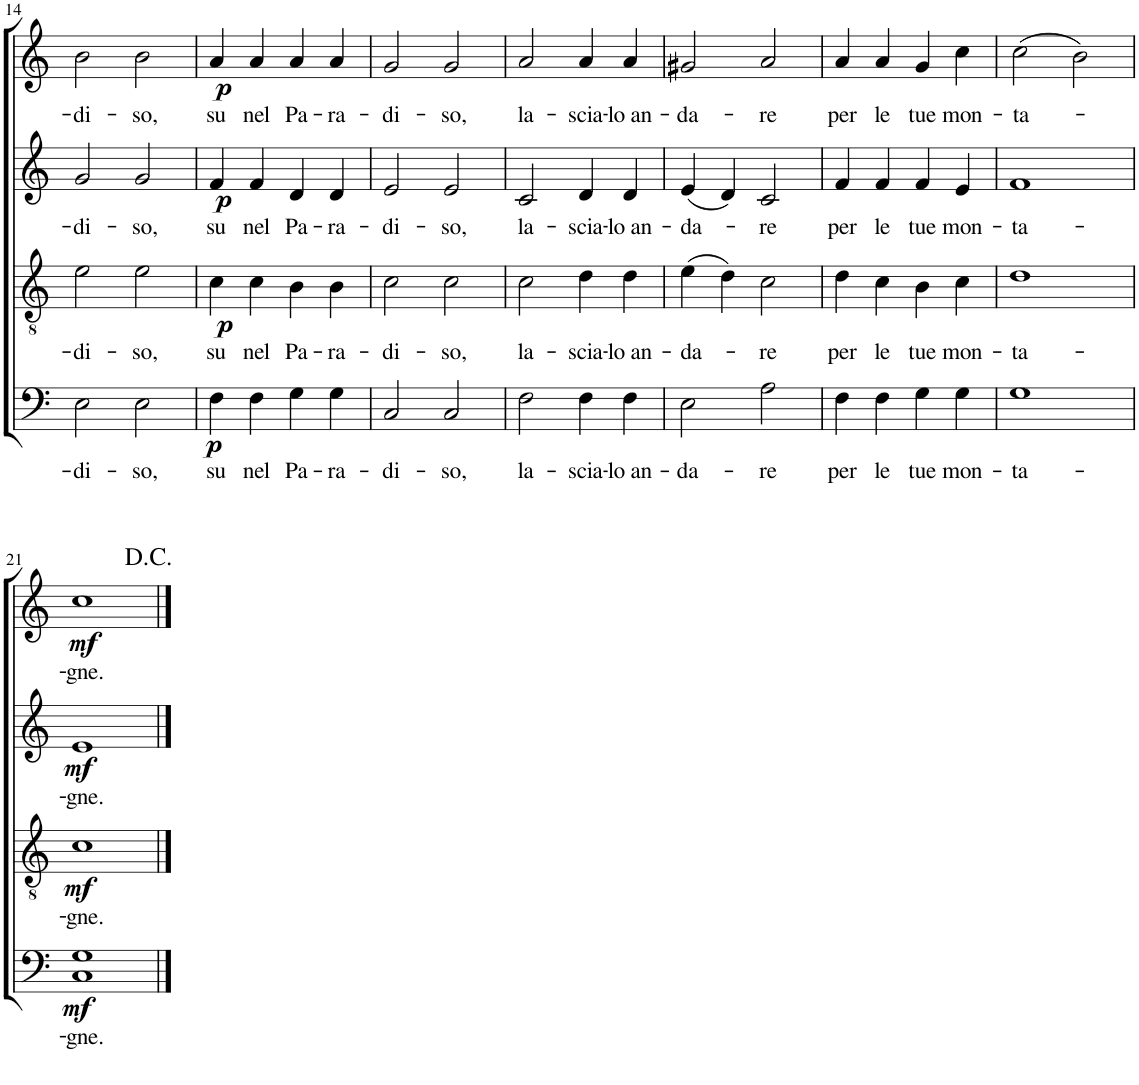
**kern	**text	**dynam	**kern	**text	**dynam	**kern	**text	**dynam	**kern	**text	**dynam
*part4	*part4	*part4	*part3	*part3	*part3	*part2	*part2	*part2	*part1	*part1	*part1
*staff4	*staff4	*staff4	*staff3	*staff3	*staff3	*staff2	*staff2	*staff2	*staff1	*staff1	*staff1
*I"Bassi	*	*	*I"Tenori	*	*	*I"Contralti	*	*	*I"Soprani	*	*
!!LO:PB:g=z
*clefF4	*	*	*clefGv2	*	*	*clefG2	*	*	*clefG2	*	*
*k[]	*	*	*k[]	*	*	*k[]	*	*	*k[]	*	*
*M4/4	*	*	*M4/4	*	*	*M4/4	*	*	*M4/4	*	*
*met(c)	*	*	*met(c)	*	*	*met(c)	*	*	*met(c)	*	*
=14	=14	=14	=14	=14	=14	=14	=14	=14	=14	=14	=14
!	!LO:LY:b	!	!	!LO:LY:b	!	!	!LO:LY:b	!	!	!LO:LY:b	!
2E\	-di-	.	2e\	-di-	.	2g/	-di-	.	2b\	-di-	.
!	!LO:LY:b	!	!	!LO:LY:b	!	!	!LO:LY:b	!	!	!LO:LY:b	!
2E\	-so,	.	2e\	-so,	.	2g/	-so,	.	2b\	-so,	.
=15	=15	=15	=15	=15	=15	=15	=15	=15	=15	=15	=15
!	!LO:LY:b	!LO:DY:b	!	!LO:LY:b	!LO:DY:b	!	!LO:LY:b	!LO:DY:b	!	!LO:LY:b	!LO:DY:b
4F\	su	p	4c\	su	p	4f/	su	p	4a/	su	p
!	!LO:LY:b	!	!	!LO:LY:b	!	!	!LO:LY:b	!	!	!LO:LY:b	!
4F\	nel	.	4c\	nel	.	4f/	nel	.	4a/	nel	.
!	!LO:LY:b	!	!	!LO:LY:b	!	!	!LO:LY:b	!	!	!LO:LY:b	!
4G\	Pa-	.	4B\	Pa-	.	4d/	Pa-	.	4a/	Pa-	.
!	!LO:LY:b	!	!	!LO:LY:b	!	!	!LO:LY:b	!	!	!LO:LY:b	!
4G\	-ra-	.	4B\	-ra-	.	4d/	-ra-	.	4a/	-ra-	.
=16	=16	=16	=16	=16	=16	=16	=16	=16	=16	=16	=16
!	!LO:LY:b	!	!	!LO:LY:b	!	!	!LO:LY:b	!	!	!LO:LY:b	!
2C/	-di-	.	2c\	-di-	.	2e/	-di-	.	2g/	-di-	.
!	!LO:LY:b	!	!	!LO:LY:b	!	!	!LO:LY:b	!	!	!LO:LY:b	!
2C/	-so,	.	2c\	-so,	.	2e/	-so,	.	2g/	-so,	.
=17	=17	=17	=17	=17	=17	=17	=17	=17	=17	=17	=17
!	!LO:LY:b	!	!	!LO:LY:b	!	!	!LO:LY:b	!	!	!LO:LY:b	!
2F\	la-	.	2c\	la-	.	2c/	la-	.	2a/	la-	.
!	!LO:LY:b	!	!	!LO:LY:b	!	!	!LO:LY:b	!	!	!LO:LY:b	!
4F\	-scia-	.	4d\	-scia-	.	4d/	-scia-	.	4a/	-scia-	.
!	!LO:LY:b	!	!	!LO:LY:b	!	!	!LO:LY:b	!	!	!LO:LY:b	!
4F\	-lo an-	.	4d\	-lo an-	.	4d/	-lo an-	.	4a/	-lo an-	.
=18	=18	=18	=18	=18	=18	=18	=18	=18	=18	=18	=18
!	!LO:LY:b	!	!	!LO:LY:b	!	!	!LO:LY:b	!	!	!LO:LY:b	!
2E\	-da-	.	(4e\	-da-	.	(4e/	-da-	.	2g#X/	-da-	.
.	.	.	4d\)	.	.	4d/)	.	.	.	.	.
!	!LO:LY:b	!	!	!LO:LY:b	!	!	!LO:LY:b	!	!	!LO:LY:b	!
2A\	-re	.	2c\	-re	.	2c/	-re	.	2a/	-re	.
=19	=19	=19	=19	=19	=19	=19	=19	=19	=19	=19	=19
!	!LO:LY:b	!	!	!LO:LY:b	!	!	!LO:LY:b	!	!	!LO:LY:b	!
4F\	per	.	4d\	per	.	4f/	per	.	4a/	per	.
!	!LO:LY:b	!	!	!LO:LY:b	!	!	!LO:LY:b	!	!	!LO:LY:b	!
4F\	le	.	4c\	le	.	4f/	le	.	4a/	le	.
!	!LO:LY:b	!	!	!LO:LY:b	!	!	!LO:LY:b	!	!	!LO:LY:b	!
4G\	tue	.	4B\	tue	.	4f/	tue	.	4g/	tue	.
!	!LO:LY:b	!	!	!LO:LY:b	!	!	!LO:LY:b	!	!	!LO:LY:b	!
4G\	mon-	.	4c\	mon-	.	4e/	mon-	.	4cc\	mon-	.
=20	=20	=20	=20	=20	=20	=20	=20	=20	=20	=20	=20
!	!LO:LY:b	!	!	!LO:LY:b	!	!	!LO:LY:b	!	!	!LO:LY:b	!
1G	-ta-	.	1d	-ta-	.	1f	-ta-	.	(2cc\	-ta-	.
.	.	.	.	.	.	.	.	.	2b\)	.	.
!!LO:LB:g=z
=21	=21	=21	=21	=21	=21	=21	=21	=21	=21	=21	=21
!	!LO:LY:b	!LO:DY:b	!	!LO:LY:b	!LO:DY:b	!	!LO:LY:b	!LO:DY:b	!	!LO:LY:b	!LO:DY:b
1C 1G	-gne.	mf	1c	-gne.	mf	1e	-gne.	mf	1cc	-gne.	mf
==	==	==	==	==	==	==	==	==	==	==	==
*-	*-	*-	*-	*-	*-	*-	*-	*-	*-	*-	*-
